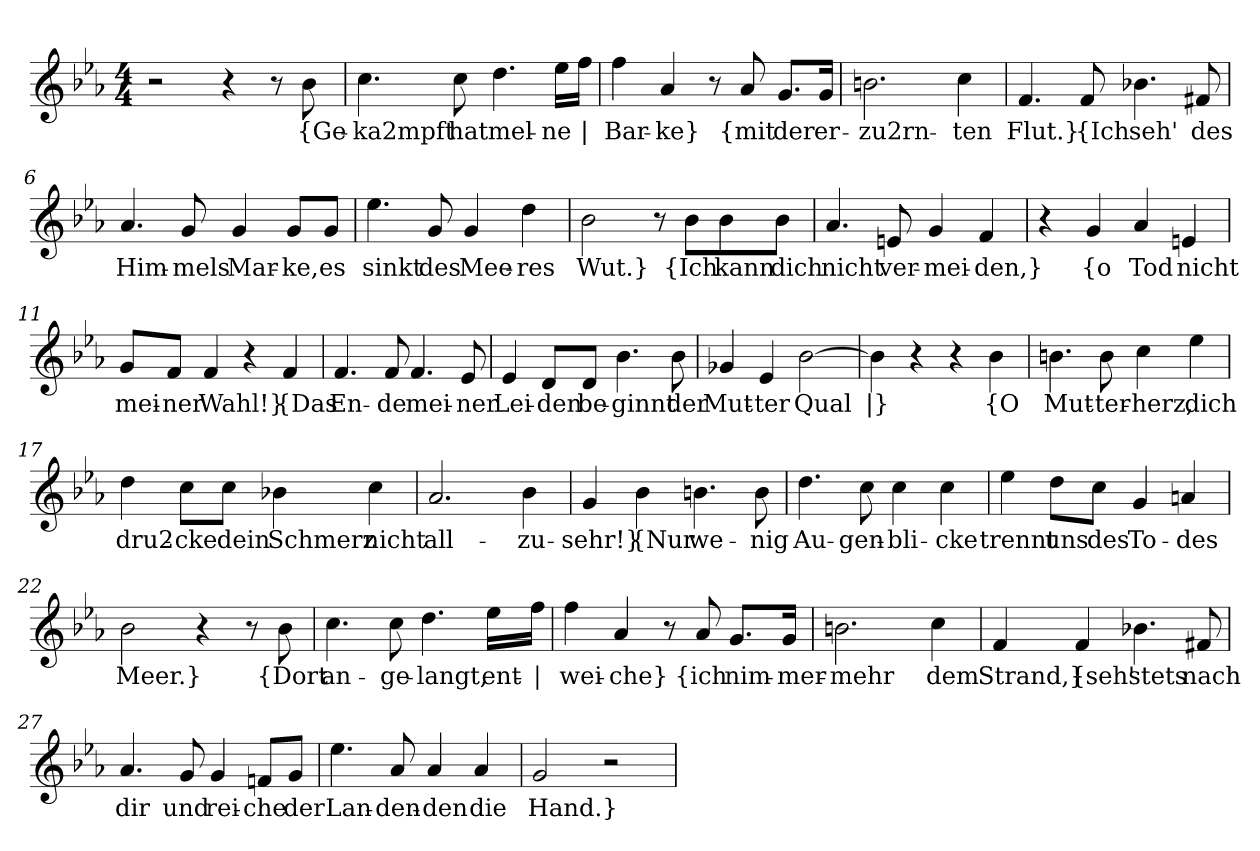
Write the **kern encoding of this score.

**kern	**text
*part1	*part1
*staff1	*staff1
*clefG2	*
*k[b-e-a-]	*
*M4/4	*
=1	=1
2r	.
4r	.
8r	.
!	!LO:LY:b
8b-\	{Ge-
=2	=2
!	!LO:LY:b
4.cc\	-ka2mpft
!	!LO:LY:b
8cc\	hat
!	!LO:LY:b
4.dd\	mel-
!	!LO:LY:b
16ee-\LL	-ne
!	!LO:LY:b
16ff\JJ	|
=3	=3
!	!LO:LY:b
4ff\	Bar-
!	!LO:LY:b
4a-/	-ke}
8r	.
!	!LO:LY:b
8a-/	{mit
!	!LO:LY:b
8.g/L	der
!	!LO:LY:b
16g/Jk	er-
=4	=4
!	!LO:LY:b
2.bn\	-zu2rn-
!	!LO:LY:b
4cc\	-ten
=5	=5
!	!LO:LY:b
4.f/	Flut.}
!	!LO:LY:b
8f/	{Ich
!	!LO:LY:b
4.b-X\	seh'
!	!LO:LY:b
8f#X/	des
!!LO:LB:g=z
=6	=6
!	!LO:LY:b
4.a-/	Him-
!	!LO:LY:b
8g/	-mels
!	!LO:LY:b
4g/	Mar-
!	!LO:LY:b
8g/L	-ke,
!	!LO:LY:b
8g/J	es
=7	=7
!	!LO:LY:b
4.ee-\	sinkt
!	!LO:LY:b
8g/	des
!	!LO:LY:b
4g/	Mee-
!	!LO:LY:b
4dd\	-res
=8	=8
!	!LO:LY:b
2b-\	Wut.}
8r	.
!	!LO:LY:b
8b-\L	{Ich
!	!LO:LY:b
8b-\	kann
!	!LO:LY:b
8b-\J	dich
=9	=9
!	!LO:LY:b
4.a-/	nicht
!	!LO:LY:b
8en/	ver-
!	!LO:LY:b
4g/	-mei-
!	!LO:LY:b
4f/	-den,}
!!LO:LB:g=z
=10	=10
4r	.
!	!LO:LY:b
4g/	{o
!	!LO:LY:b
4a-/	Tod
!	!LO:LY:b
4en/	nicht
=11	=11
!	!LO:LY:b
8g/L	mei-
!	!LO:LY:b
8f/J	-ner
!	!LO:LY:b
4f/	Wahl!}
4r	.
!	!LO:LY:b
4f/	{Das
=12	=12
!	!LO:LY:b
4.f/	En-
!	!LO:LY:b
8f/	-de
!	!LO:LY:b
4.f/	mei-
!	!LO:LY:b
8e-/	-ner
=13	=13
!	!LO:LY:b
4e-/	Lei-
!	!LO:LY:b
8d/L	-den
!	!LO:LY:b
8d/J	be-
!	!LO:LY:b
4.b-\	-ginnt
!	!LO:LY:b
8b-\	der
!!LO:LB:g=z
=14	=14
!	!LO:LY:b
4g-X/	Mut-
!	!LO:LY:b
4e-/	-ter
!	!LO:LY:b
[2b-\	Qual
=15	=15
!	!LO:LY:b
4b-\]	|}
4r	.
4r	.
!	!LO:LY:b
4b-\	{O
=16	=16
!	!LO:LY:b
4.bn\	Mut-
!	!LO:LY:b
8b\	-ter-
!	!LO:LY:b
4cc\	-herz,
!	!LO:LY:b
4ee-\	dich
=17	=17
!	!LO:LY:b
4dd\	dru2-
!	!LO:LY:b
8cc\L	-cke
!	!LO:LY:b
8cc\J	dein
!	!LO:LY:b
4b-X\	Schmerz
!	!LO:LY:b
4cc\	nicht
=18	=18
!	!LO:LY:b
2.a-/	all-
!	!LO:LY:b
4b-\	-zu-
!!LO:LB:g=z
=19	=19
!	!LO:LY:b
4g/	-sehr!}
!	!LO:LY:b
4b-\	{Nur
!	!LO:LY:b
4.bn\	we-
!	!LO:LY:b
8b\	-nig
=20	=20
!	!LO:LY:b
4.dd\	Au-
!	!LO:LY:b
8cc\	-gen-
!	!LO:LY:b
4cc\	bli-
!	!LO:LY:b
4cc\	-cke
=21	=21
!	!LO:LY:b
4ee-\	trennt
!	!LO:LY:b
8dd\L	uns
!	!LO:LY:b
8cc\J	des
!	!LO:LY:b
4g/	To-
!	!LO:LY:b
4an/	-des
=22	=22
!	!LO:LY:b
2b-\	Meer.}
4r	.
8r	.
!	!LO:LY:b
8b-\	{Dort
!!LO:LB:g=z
=23	=23
!	!LO:LY:b
4.cc\	an-
!	!LO:LY:b
8cc\	-ge-
!	!LO:LY:b
4.dd\	-langt,
!	!LO:LY:b
16ee-\LL	ent-
!	!LO:LY:b
16ff\JJ	|
=24	=24
!	!LO:LY:b
4ff\	wei-
!	!LO:LY:b
4a-/	-che}
8r	.
!	!LO:LY:b
8a-/	{ich
!	!LO:LY:b
8.g/L	nim-
!	!LO:LY:b
16g/Jk	-mer-
=25	=25
!	!LO:LY:b
2.bn\	-mehr
!	!LO:LY:b
4cc\	dem
=26	=26
!	!LO:LY:b
4f/	Strand,}
!	!LO:LY:b
4f/	{seh'
!	!LO:LY:b
4.b-X\	stets
!	!LO:LY:b
8f#X/	nach
!!LO:LB:g=z
=27	=27
!	!LO:LY:b
4.a-/	dir
!	!LO:LY:b
8g/	und
!	!LO:LY:b
4g/	rei-
!	!LO:LY:b
8fn/L	-che
!	!LO:LY:b
8g/J	der
=28	=28
!	!LO:LY:b
4.ee-\	Lan-
!	!LO:LY:b
8a-/	-den-
!	!LO:LY:b
4a-/	-den
!	!LO:LY:b
4a-/	die
=29	=29
!	!LO:LY:b
2g/	Hand.}
2r	.
=	=
*-	*-
